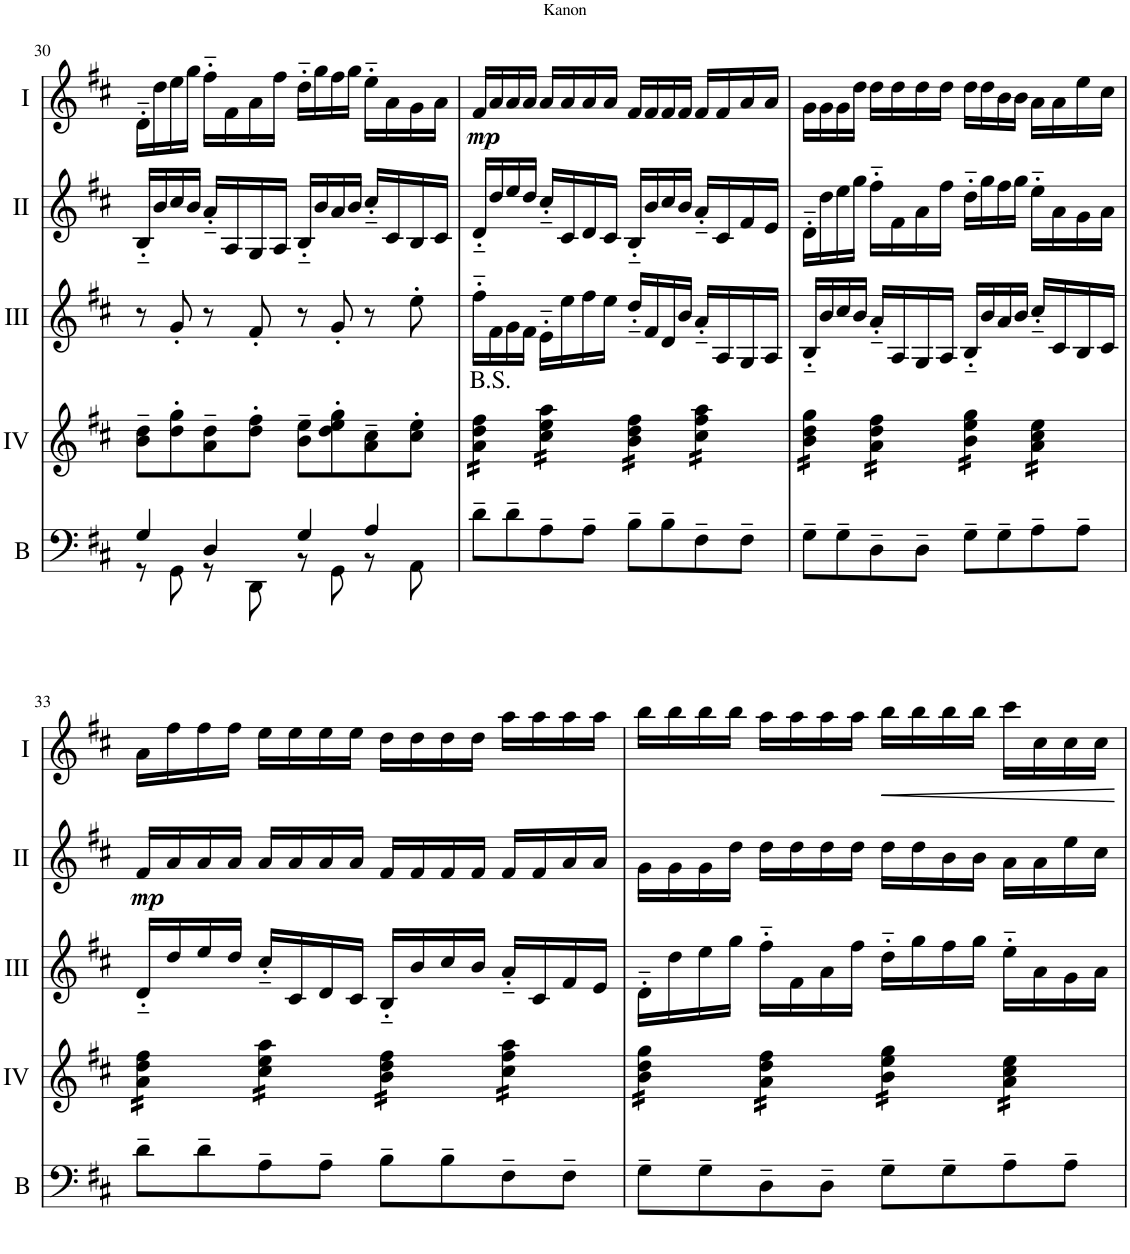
**kern	**kern	**kern	**kern	**dynam	**kern	**dynam
*part5	*part4	*part3	*part2	*part2	*part1	*part1
*staff5	*staff4	*staff3	*staff2	*staff2	*staff1	*staff1
*I"Basson	*I"Acc. 4	*I"Acc. 3	*I"Acc. 2	*	*I"Acc. 1	*
*I'B	*	*	*	*	*	*
!!LO:PB:g=z
*clefF4	*clefG2	*clefG2	*clefG2	*	*clefG2	*
*Trd7c12	*Trd7c12	*	*	*	*	*
*k[f#c#]	*k[f#c#]	*k[f#c#]	*k[f#c#]	*	*k[f#c#]	*
*M4/4	*M4/4	*M4/4	*M4/4	*	*M4/4	*
*met(c)	*met(c)	*met(c)	*met(c)	*	*met(c)	*
=30	=30	=30	=30	=30	=30	=30
*^	*	*	*	*	*	*
4G/	8r	8b\~ 8dd\~L	8r	16B'~/LL	.	16d'~\LL	.
.	.	.	.	16b/	.	16dd\	.
.	8GG\	8dd\' 8gg\'	8g'/	16cc#/	.	16ee\	.
.	.	.	.	16b/JJ	.	16gg\JJ	.
4D/	8r	8a\~ 8dd\~	8r	16a'~/LL	.	16ff#'~\LL	.
.	.	.	.	16A/	.	16f#\	.
.	8DD\	8dd\' 8ff#\'J	8f#'/	16G/	.	16a\	.
.	.	.	.	16A/JJ	.	16ff#\JJ	.
4G/	8r	8b\~ 8ee\~L	8r	16B'~/LL	.	16dd'~\LL	.
.	.	.	.	16b/	.	16gg\	.
.	8GG\	8dd\' 8ee\' 8gg\'	8g'/	16a/	.	16ff#\	.
.	.	.	.	16b/JJ	.	16gg\JJ	.
4A/	8r	8a\~ 8cc#\~	8r	16cc#'~/LL	.	16ee'~\LL	.
.	.	.	.	16c#/	.	16a\	.
.	8AA\	8cc#\' 8ee\'J	8ee'\	16B/	.	16g\	.
.	.	.	.	16c#/JJ	.	16a\JJ	.
*v	*v	*	*	*	*	*	*
=31	=31	=31	=31	=31	=31	=31
!	!LO:TX:a:t=B.S.	!	!	!	!	!
!	!	!	!	!	!	!LO:DY:b
*	*tremolo	*	*	*	*	*
8d~\L	16a\ 16dd\ 16ff#\LL	16ff#'~\LL	16d'~/LL	.	16f#/LL	mp
.	16a\ 16dd\ 16ff#\	16f#\	16dd/	.	16a/	.
8d~\	16a\ 16dd\ 16ff#\	16g\	16ee/	.	16a/	.
.	16a\ 16dd\ 16ff#\JJ	16f#\JJ	16dd/JJ	.	16a/JJ	.
8A~\	16cc#\ 16ee\ 16aa\LL	16e'~\LL	16cc#'~/LL	.	16a/LL	.
.	16cc#\ 16ee\ 16aa\	16ee\	16c#/	.	16a/	.
8A~\J	16cc#\ 16ee\ 16aa\	16ff#\	16d/	.	16a/	.
.	16cc#\ 16ee\ 16aa\JJ	16ee\JJ	16c#/JJ	.	16a/JJ	.
8B~\L	16b\ 16dd\ 16ff#\LL	16dd'~/LL	16B'~/LL	.	16f#/LL	.
.	16b\ 16dd\ 16ff#\	16f#/	16b/	.	16f#/	.
8B~\	16b\ 16dd\ 16ff#\	16d/	16cc#/	.	16f#/	.
.	16b\ 16dd\ 16ff#\JJ	16b/JJ	16b/JJ	.	16f#/JJ	.
8F#~\	16cc#\ 16ff#\ 16aa\LL	16a'~/LL	16a'~/LL	.	16f#/LL	.
.	16cc#\ 16ff#\ 16aa\	16A/	16c#/	.	16f#/	.
8F#~\J	16cc#\ 16ff#\ 16aa\	16G/	16f#/	.	16a/	.
.	16cc#\ 16ff#\ 16aa\JJ	16A/JJ	16e/JJ	.	16a/JJ	.
=32	=32	=32	=32	=32	=32	=32
8G~\L	16b\ 16dd\ 16gg\LL	16B'~/LL	16d'~\LL	.	16g\LL	.
.	16b\ 16dd\ 16gg\	16b/	16dd\	.	16g\	.
8G~\	16b\ 16dd\ 16gg\	16cc#/	16ee\	.	16g\	.
.	16b\ 16dd\ 16gg\JJ	16b/JJ	16gg\JJ	.	16dd\JJ	.
8D~\	16a\ 16dd\ 16ff#\LL	16a'~/LL	16ff#'~\LL	.	16dd\LL	.
.	16a\ 16dd\ 16ff#\	16A/	16f#\	.	16dd\	.
8D~\J	16a\ 16dd\ 16ff#\	16G/	16a\	.	16dd\	.
.	16a\ 16dd\ 16ff#\JJ	16A/JJ	16ff#\JJ	.	16dd\JJ	.
8G~\L	16b\ 16ee\ 16gg\LL	16B'~/LL	16dd'~\LL	.	16dd\LL	.
.	16b\ 16ee\ 16gg\	16b/	16gg\	.	16dd\	.
8G~\	16b\ 16ee\ 16gg\	16a/	16ff#\	.	16b\	.
.	16b\ 16ee\ 16gg\JJ	16b/JJ	16gg\JJ	.	16b\JJ	.
8A~\	16a\ 16cc#\ 16ee\LL	16cc#'~/LL	16ee'~\LL	.	16a\LL	.
.	16a\ 16cc#\ 16ee\	16c#/	16a\	.	16a\	.
8A~\J	16a\ 16cc#\ 16ee\	16B/	16g\	.	16ee\	.
.	16a\ 16cc#\ 16ee\JJ	16c#/JJ	16a\JJ	.	16cc#\JJ	.
!!LO:LB:g=z
=33	=33	=33	=33	=33	=33	=33
!	!	!	!	!LO:DY:b	!	!
8d~\L	16a\ 16dd\ 16ff#\LL	16d'~/LL	16f#/LL	mp	16a\LL	.
.	16a\ 16dd\ 16ff#\	16dd/	16a/	.	16ff#\	.
8d~\	16a\ 16dd\ 16ff#\	16ee/	16a/	.	16ff#\	.
.	16a\ 16dd\ 16ff#\JJ	16dd/JJ	16a/JJ	.	16ff#\JJ	.
8A~\	16cc#\ 16ee\ 16aa\LL	16cc#'~/LL	16a/LL	.	16ee\LL	.
.	16cc#\ 16ee\ 16aa\	16c#/	16a/	.	16ee\	.
8A~\J	16cc#\ 16ee\ 16aa\	16d/	16a/	.	16ee\	.
.	16cc#\ 16ee\ 16aa\JJ	16c#/JJ	16a/JJ	.	16ee\JJ	.
8B~\L	16b\ 16dd\ 16ff#\LL	16B'~/LL	16f#/LL	.	16dd\LL	.
.	16b\ 16dd\ 16ff#\	16b/	16f#/	.	16dd\	.
8B~\	16b\ 16dd\ 16ff#\	16cc#/	16f#/	.	16dd\	.
.	16b\ 16dd\ 16ff#\JJ	16b/JJ	16f#/JJ	.	16dd\JJ	.
8F#~\	16cc#\ 16ff#\ 16aa\LL	16a'~/LL	16f#/LL	.	16aa\LL	.
.	16cc#\ 16ff#\ 16aa\	16c#/	16f#/	.	16aa\	.
8F#~\J	16cc#\ 16ff#\ 16aa\	16f#/	16a/	.	16aa\	.
.	16cc#\ 16ff#\ 16aa\JJ	16e/JJ	16a/JJ	.	16aa\JJ	.
=34	=34	=34	=34	=34	=34	=34
8G~\L	16b\ 16dd\ 16gg\LL	16d'~\LL	16g\LL	.	16bb\LL	.
.	16b\ 16dd\ 16gg\	16dd\	16g\	.	16bb\	.
8G~\	16b\ 16dd\ 16gg\	16ee\	16g\	.	16bb\	.
.	16b\ 16dd\ 16gg\JJ	16gg\JJ	16dd\JJ	.	16bb\JJ	.
8D~\	16a\ 16dd\ 16ff#\LL	16ff#'~\LL	16dd\LL	.	16aa\LL	.
.	16a\ 16dd\ 16ff#\	16f#\	16dd\	.	16aa\	.
8D~\J	16a\ 16dd\ 16ff#\	16a\	16dd\	.	16aa\	.
.	16a\ 16dd\ 16ff#\JJ	16ff#\JJ	16dd\JJ	.	16aa\JJ	.
!	!	!	!	!	!	!LO:HP:b
8G~\L	16b\ 16ee\ 16gg\LL	16dd'~\LL	16dd\LL	.	16bb\LL	<
.	16b\ 16ee\ 16gg\	16gg\	16dd\	.	16bb\	.
8G~\	16b\ 16ee\ 16gg\	16ff#\	16b\	.	16bb\	.
.	16b\ 16ee\ 16gg\JJ	16gg\JJ	16b\JJ	.	16bb\JJ	.
8A~\	16a\ 16cc#\ 16ee\LL	16ee'~\LL	16a\LL	.	16ccc#\LL	.
.	16a\ 16cc#\ 16ee\	16a\	16a\	.	16cc#\	.
8A~\J	16a\ 16cc#\ 16ee\	16g\	16ee\	.	16cc#\	.
.	16a\ 16cc#\ 16ee\JJ	16a\JJ	16cc#\JJ	.	16cc#\JJ	.
*	*Xtremolo	*	*	*	*	*
.	.	.	.	.	.	[
=	=	=	=	=	=	=
*-	*-	*-	*-	*-	*-	*-
